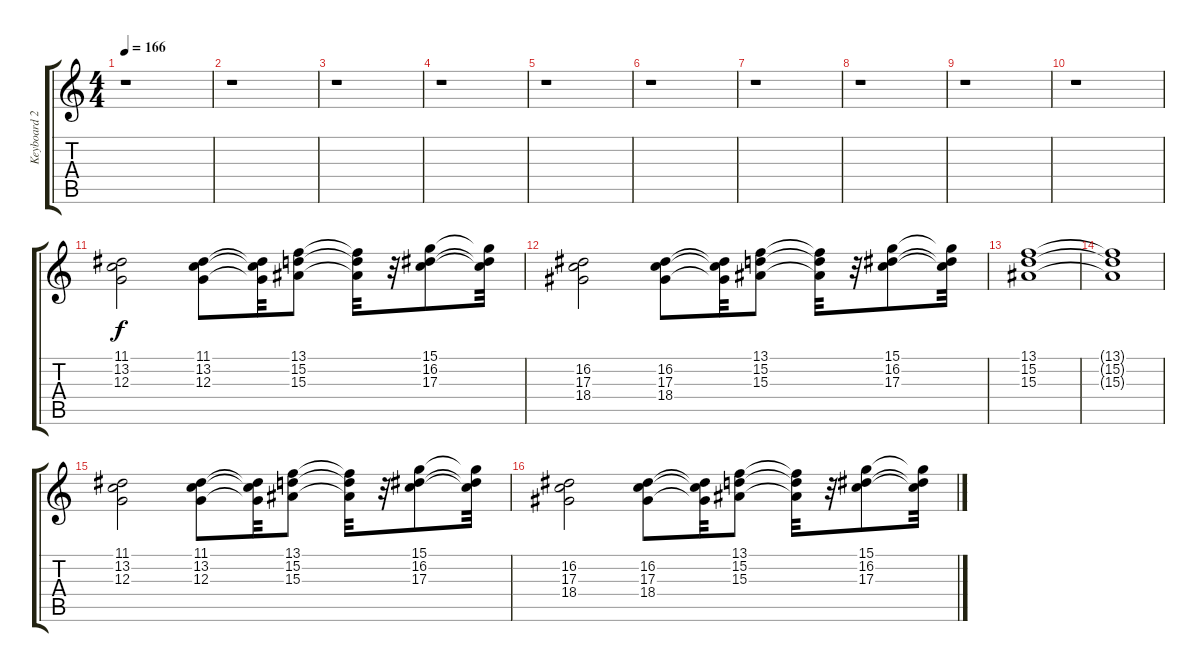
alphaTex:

\track ("Keyboard 2" "Keyboard 2") {instrument synthstrings1}
\staff {score tabs}
\tuning (E4 B3 G3 D3 A2 E2) {hide}
\ts (4 4)
\tempo 166
\clef g2
\ks c
r.1{dy f} |
r.1 |
r.1 |
r.1 |
r.1 |
r.1 |
r.1 |
r.1 |
r.1 |
r.1 |
(11.1 13.2 12.3).2 (11.1 13.2 12.3).8 (11.1{t} 13.2{t} 12.3{t}).32 (13.1 15.2 15.3).8 (13.1{t} 15.2{t} 15.3{t}).32 r.32 (15.1 16.2 17.3).8 (15.1{t} 16.2{t} 17.3{t}).32 |
(16.2 17.3 18.4).2 (16.2 17.3 18.4).8 (16.2{t} 17.3{t} 18.4{t}).32 (13.1 15.2 15.3).8 (13.1{t} 15.2{t} 15.3{t}).32 r.32 (15.1 16.2 17.3).8 (15.1{t} 16.2{t} 17.3{t}).32 |
(13.1 15.2 15.3).1 |
(13.1{t} 15.2{t} 15.3{t}).1 |
(11.1 13.2 12.3).2 (11.1 13.2 12.3).8 (11.1{t} 13.2{t} 12.3{t}).32 (13.1 15.2 15.3).8 (13.1{t} 15.2{t} 15.3{t}).32 r.32 (15.1 16.2 17.3).8 (15.1{t} 16.2{t} 17.3{t}).32 |
(16.2 17.3 18.4).2 (16.2 17.3 18.4).8 (16.2{t} 17.3{t} 18.4{t}).32 (13.1 15.2 15.3).8 (13.1{t} 15.2{t} 15.3{t}).32 r.32 (15.1 16.2 17.3).8 (15.1{t} 16.2{t} 17.3{t}).32
